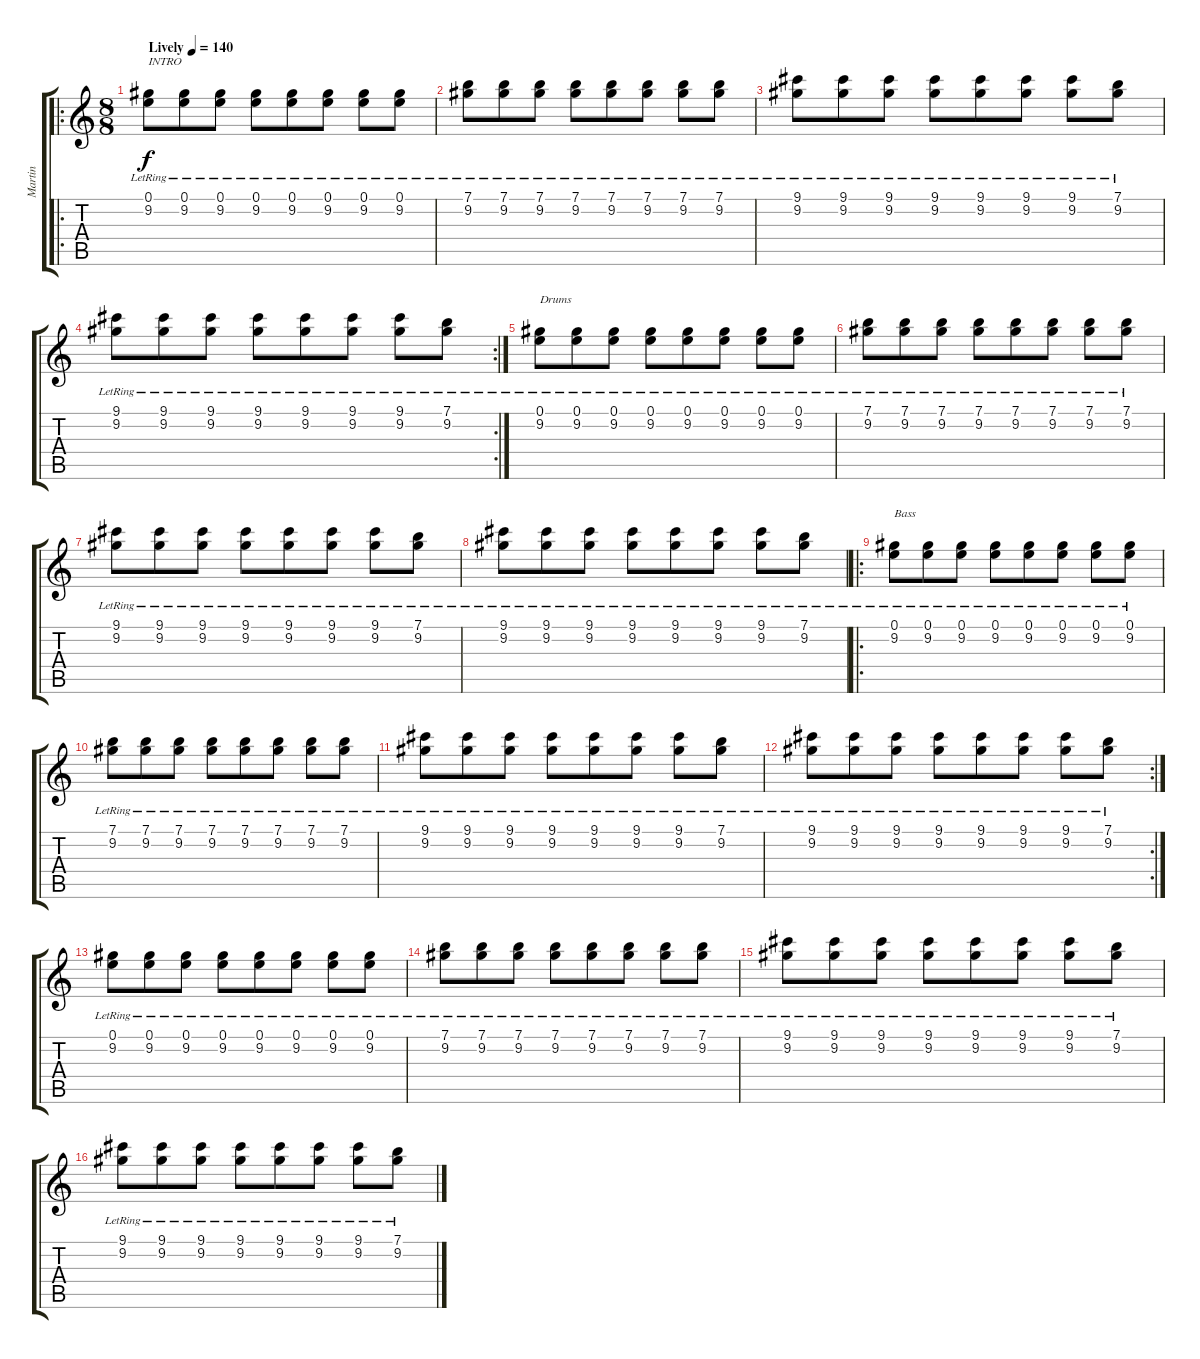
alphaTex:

\track ("Martin" "Martin") {instrument electricguitarclean}
\staff {score tabs}
\tuning (E4 B3 G3 D3 A2 E2) {hide}
\ro
\ts (8 8)
\tempo (140 "Lively")
\clef g2
\ks c
(0.1{lr} 9.2{lr}).8{txt "INTRO" dy f instrument electricguitarclean} (0.1{lr} 9.2{lr}).8 (0.1{lr} 9.2{lr}).8 (0.1{lr} 9.2{lr}).8 (0.1{lr} 9.2{lr}).8 (0.1{lr} 9.2{lr}).8 (0.1{lr} 9.2{lr}).8 (0.1{lr} 9.2{lr}).8 |
(7.1{lr} 9.2{lr}).8 (7.1{lr} 9.2{lr}).8 (7.1{lr} 9.2{lr}).8 (7.1{lr} 9.2{lr}).8 (7.1{lr} 9.2{lr}).8 (7.1{lr} 9.2{lr}).8 (7.1{lr} 9.2{lr}).8 (7.1{lr} 9.2{lr}).8 |
(9.1{lr} 9.2{lr}).8 (9.1{lr} 9.2{lr}).8 (9.1{lr} 9.2{lr}).8 (9.1{lr} 9.2{lr}).8 (9.1{lr} 9.2{lr}).8 (9.1{lr} 9.2{lr}).8 (9.1{lr} 9.2{lr}).8 (7.1{lr} 9.2{lr}).8 |
\rc 2
(9.1{lr} 9.2{lr}).8 (9.1{lr} 9.2{lr}).8 (9.1{lr} 9.2{lr}).8 (9.1{lr} 9.2{lr}).8 (9.1{lr} 9.2{lr}).8 (9.1{lr} 9.2{lr}).8 (9.1{lr} 9.2{lr}).8 (7.1{lr} 9.2{lr}).8 |
(0.1{lr} 9.2{lr}).8{txt "Drums"} (0.1{lr} 9.2{lr}).8 (0.1{lr} 9.2{lr}).8 (0.1{lr} 9.2{lr}).8 (0.1{lr} 9.2{lr}).8 (0.1{lr} 9.2{lr}).8 (0.1{lr} 9.2{lr}).8 (0.1{lr} 9.2{lr}).8 |
(7.1{lr} 9.2{lr}).8 (7.1{lr} 9.2{lr}).8 (7.1{lr} 9.2{lr}).8 (7.1{lr} 9.2{lr}).8 (7.1{lr} 9.2{lr}).8 (7.1{lr} 9.2{lr}).8 (7.1{lr} 9.2{lr}).8 (7.1{lr} 9.2{lr}).8 |
(9.1{lr} 9.2{lr}).8 (9.1{lr} 9.2{lr}).8 (9.1{lr} 9.2{lr}).8 (9.1{lr} 9.2{lr}).8 (9.1{lr} 9.2{lr}).8 (9.1{lr} 9.2{lr}).8 (9.1{lr} 9.2{lr}).8 (7.1{lr} 9.2{lr}).8 |
(9.1{lr} 9.2{lr}).8 (9.1{lr} 9.2{lr}).8 (9.1{lr} 9.2{lr}).8 (9.1{lr} 9.2{lr}).8 (9.1{lr} 9.2{lr}).8 (9.1{lr} 9.2{lr}).8 (9.1{lr} 9.2{lr}).8 (7.1{lr} 9.2{lr}).8 |
\ro
(0.1{lr} 9.2{lr}).8{txt "Bass"} (0.1{lr} 9.2{lr}).8 (0.1{lr} 9.2{lr}).8 (0.1{lr} 9.2{lr}).8 (0.1{lr} 9.2{lr}).8 (0.1{lr} 9.2{lr}).8 (0.1{lr} 9.2{lr}).8 (0.1{lr} 9.2{lr}).8 |
(7.1{lr} 9.2{lr}).8 (7.1{lr} 9.2{lr}).8 (7.1{lr} 9.2{lr}).8 (7.1{lr} 9.2{lr}).8 (7.1{lr} 9.2{lr}).8 (7.1{lr} 9.2{lr}).8 (7.1{lr} 9.2{lr}).8 (7.1{lr} 9.2{lr}).8 |
(9.1{lr} 9.2{lr}).8 (9.1{lr} 9.2{lr}).8 (9.1{lr} 9.2{lr}).8 (9.1{lr} 9.2{lr}).8 (9.1{lr} 9.2{lr}).8 (9.1{lr} 9.2{lr}).8 (9.1{lr} 9.2{lr}).8 (7.1{lr} 9.2{lr}).8 |
\rc 2
(9.1{lr} 9.2{lr}).8 (9.1{lr} 9.2{lr}).8 (9.1{lr} 9.2{lr}).8 (9.1{lr} 9.2{lr}).8 (9.1{lr} 9.2{lr}).8 (9.1{lr} 9.2{lr}).8 (9.1{lr} 9.2{lr}).8 (7.1{lr} 9.2{lr}).8 |
(0.1{lr} 9.2{lr}).8 (0.1{lr} 9.2{lr}).8 (0.1{lr} 9.2{lr}).8 (0.1{lr} 9.2{lr}).8 (0.1{lr} 9.2{lr}).8 (0.1{lr} 9.2{lr}).8 (0.1{lr} 9.2{lr}).8 (0.1{lr} 9.2{lr}).8 |
(7.1{lr} 9.2{lr}).8 (7.1{lr} 9.2{lr}).8 (7.1{lr} 9.2{lr}).8 (7.1{lr} 9.2{lr}).8 (7.1{lr} 9.2{lr}).8 (7.1{lr} 9.2{lr}).8 (7.1{lr} 9.2{lr}).8 (7.1{lr} 9.2{lr}).8 |
(9.1{lr} 9.2{lr}).8 (9.1{lr} 9.2{lr}).8 (9.1{lr} 9.2{lr}).8 (9.1{lr} 9.2{lr}).8 (9.1{lr} 9.2{lr}).8 (9.1{lr} 9.2{lr}).8 (9.1{lr} 9.2{lr}).8 (7.1{lr} 9.2{lr}).8 |
(9.1{lr} 9.2{lr}).8 (9.1{lr} 9.2{lr}).8 (9.1{lr} 9.2{lr}).8 (9.1{lr} 9.2{lr}).8 (9.1{lr} 9.2{lr}).8 (9.1{lr} 9.2{lr}).8 (9.1{lr} 9.2{lr}).8 (7.1{lr} 9.2{lr}).8
